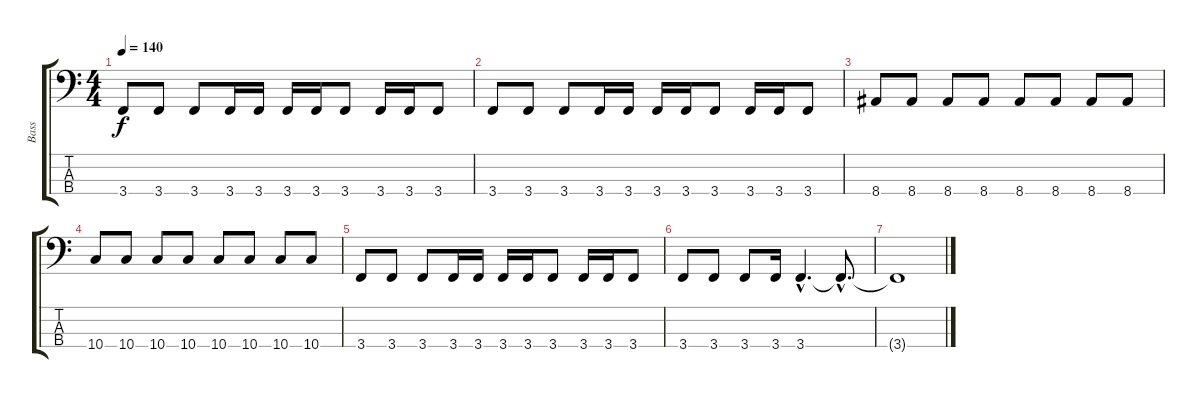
\track ("Bass" "Bass") {instrument electricbasspick}
\staff {score tabs}
\tuning (G2 D2 A1 D1) {hide}
\ts (4 4)
\tempo 140
\clef f4
\ks c
3.4.8{dy f} 3.4.8 3.4.8 3.4.16 3.4.16 3.4.16 3.4.16 3.4.8 3.4.16 3.4.16 3.4.8 |
3.4.8 3.4.8 3.4.8 3.4.16 3.4.16 3.4.16 3.4.16 3.4.8 3.4.16 3.4.16 3.4.8 |
8.4.8 8.4.8 8.4.8 8.4.8 8.4.8 8.4.8 8.4.8 8.4.8 |
10.4.8 10.4.8 10.4.8 10.4.8 10.4.8 10.4.8 10.4.8 10.4.8 |
3.4.8 3.4.8 3.4.8 3.4.16 3.4.16 3.4.16 3.4.16 3.4.8 3.4.16 3.4.16 3.4.8 |
3.4.8 3.4.8 3.4.8 3.4.16 3.4{hac}.4{d} 3.4{hac t}.8{d} |
3.4{t}.1
